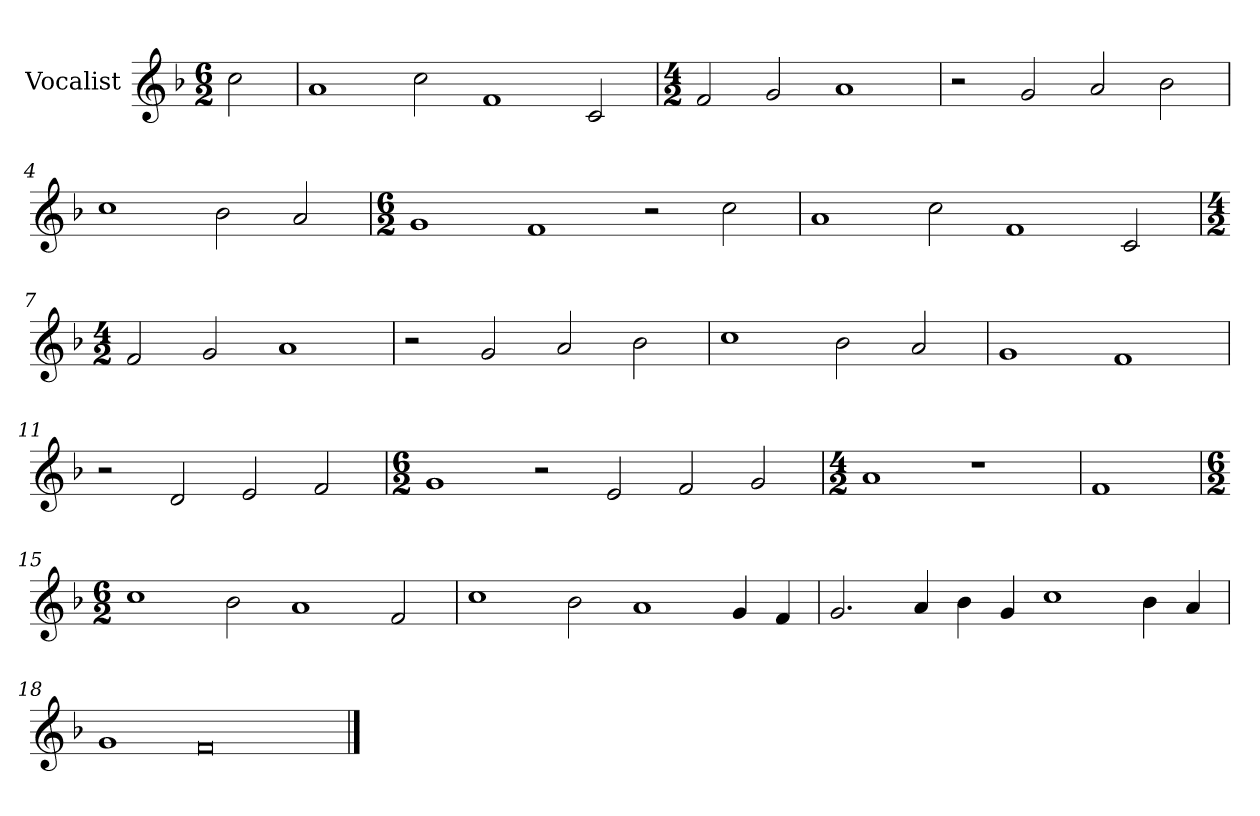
**kern
*part1
*staff1
*I"Vocalist
*k[b-]
*F:
*M6/2
=
2cc
=1
1a
2cc
1f
2c
=2
*M4/2
2f
2g
1a
=3
2r
2g
2a
2b-
=4
1cc
2b-
2a
=5
*M6/2
1g
1f
2r
2cc
=6
1a
2cc
1f
2c
=7
*M4/2
2f
2g
1a
=8
2r
2g
2a
2b-
=9
1cc
2b-
2a
=10
1g
1f
=11
2r
2d
2e
2f
=12
*M6/2
1g
2r
2e
2f
2g
=13
*M4/2
1a
1r
=14
1f
=15
*M6/2
1cc
2b-
1a
2f
=16
1cc
2b-
1a
4g
4f
=17
2.g
4a
4b-
4g
1cc
4b-
4a
=18
1g
0f
==
*-
